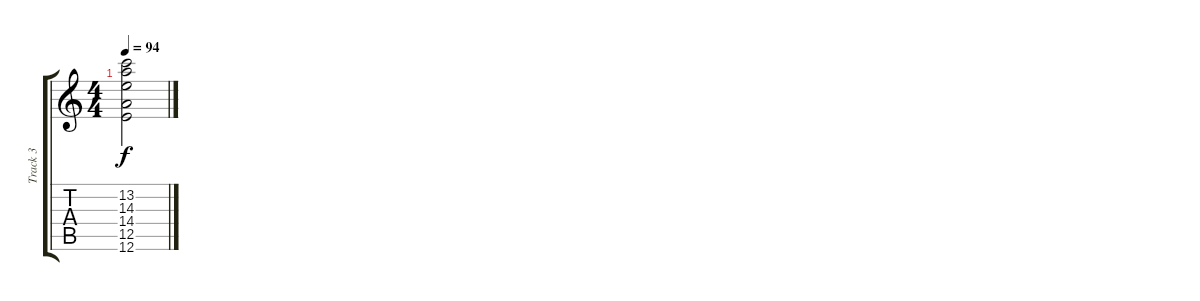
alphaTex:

\track ("Track 3" "Track 3") {instrument overdrivenguitar}
\staff {score tabs}
\tuning (E4 B3 G3 D3 A2 E2) {hide}
\ts (4 4)
\tempo 94
\clef g2
\ks c
(13.2 14.3 14.4 12.5 12.6).2{dy f}
